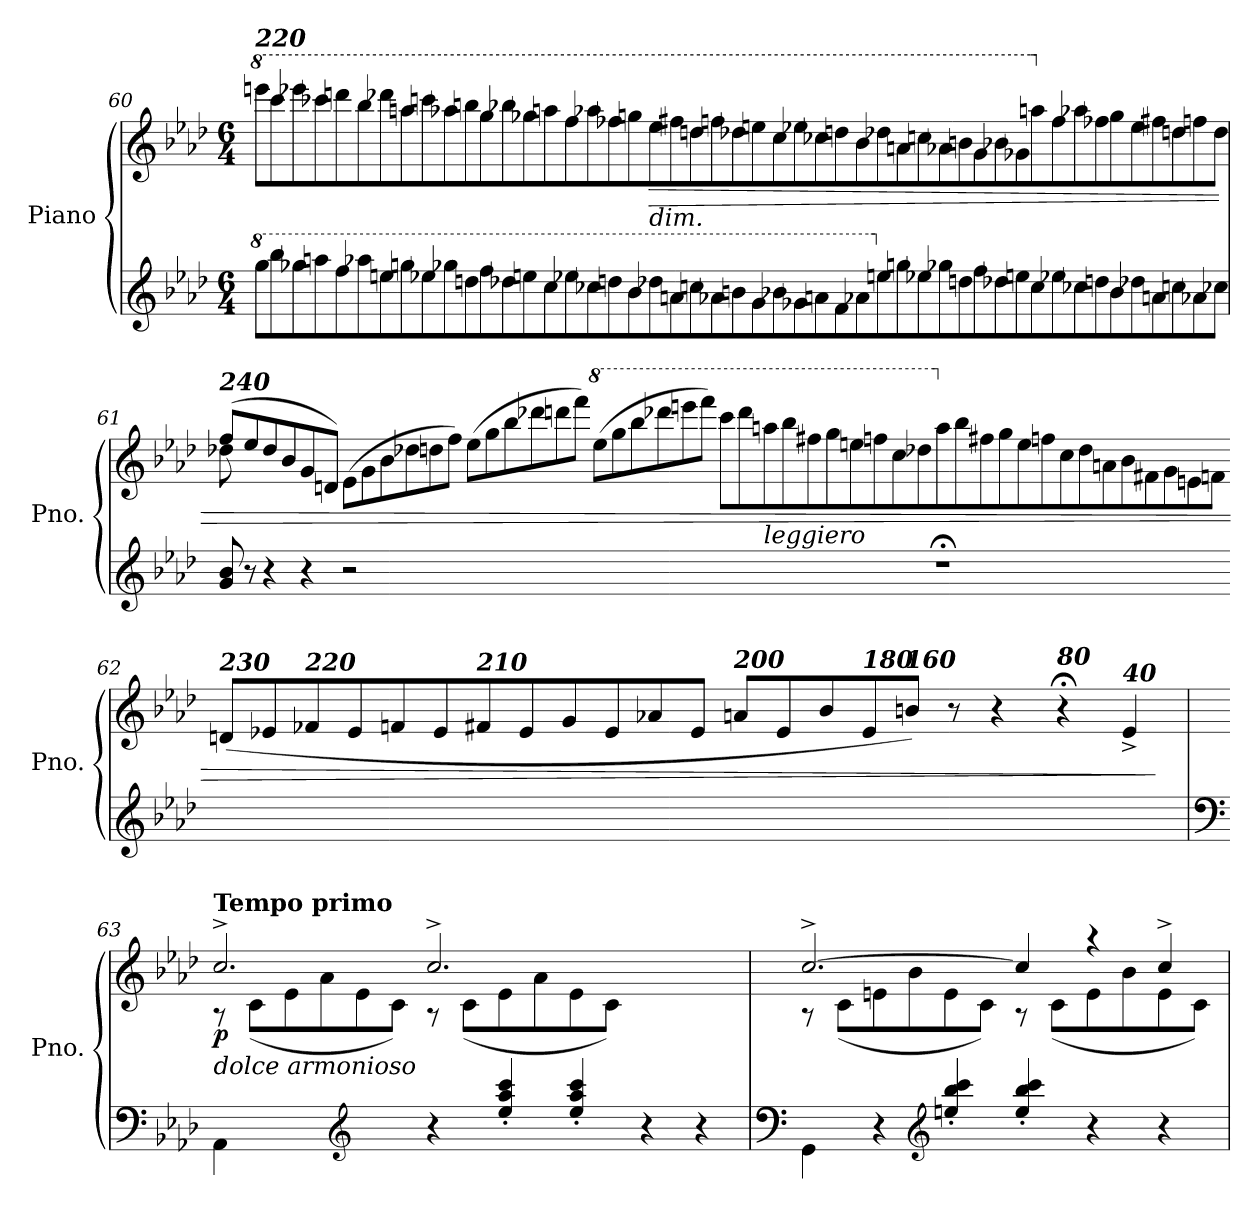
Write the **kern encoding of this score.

**kern	**kern	**dynam
*part1	*part1	*part1
*staff2	*staff1	*staff1/2
*I"Piano	*	*
*I'Pno.	*	*
*clefG2	*clefG2	*
*k[b-e-a-d-]	*k[b-e-a-d-]	*
*M6/4	*M6/4	*
*8va	*	*
*	*8va	*
=60	=60	=60
!	!LO:TX:a:Bi:t=220	!
8ggg!\L	8eeeen!\L	.
8bbb-!\	8cccc!\	.
8ggg-X!\	8eeee-X!\	.
8aaan!\	8cccc-X!\	.
8fff!\	8ddddn!\	.
8aaa-X!\	8bbb-!\	.
8eeen!\	8dddd-X!\	.
8gggn!\	8aaan!\	.
8eee-X!\	8ccccn!\	.
8ggg-X!\	8aaa-X!\	.
8dddn!\	8bbbn!\	.
8fff!\	8ggg!\	.
8ddd-X!\	8bbb-X!\	.
8eeen!\	8ggg-X!\	.
8ccc!\	8aaan!\	.
8eee-X!\	8fff!\	.
8ccc-X!\	8aaa-X!\	.
8dddn!\	8fff-X!\	.
8bb-!\	8gggn!\	.
!	!LO:TX:b:i:t=dim.	!
!	!	!LO:HP:b
8ddd-X!\	8eee-!\	>
8aan!\	8fff#X!\	.
8cccn!\	8dddn!\	.
8aa-X!\	8fffn!\	.
8bbn!\	8ddd-X!\	.
8gg!\	8eeen!\	.
8bb-X!\	8ccc!\	.
8gg-X!\	8eee-X!\	.
8aan!\	8ccc-X!\	.
8ff!\	8dddn!\	.
8aa-X!\	8bb-!\	.
*X8va	*	*
8een!\	8ddd-X!\	.
8ggn!\	8aan!\	.
8ee-X!\	8cccn!\	.
8gg-X!\	8aa-X!\	.
8ddn!\	8bbn!\	.
8ff!\	8gg!\	.
8dd-X!\	8bb-X!\	.
8een!\	8gg-X!\	.
*	*X8va	*
8cc!\	8aan!\	.
8ee-X!\	8ff!\	.
8cc-X!\	8aa-X!\	.
8ddn!\	8ff-X!\	.
8b-!\	8gg!\	.
8dd-X!\	8ee-!\	.
8an!\	8ff#X!\	.
8ccn!\	8ddn!\	.
8a-X!\	8ffn!\	.
8cc-X!\J	8dd!\J	.
=61	=61	=61
*	*^	*
!	!LO:TX:a:Bi:t=240	!	!
8g!/ 8b-!/	(>8ff!/L	8dd-X!\	.
8r	8ee-!/	1ryy	.
4r	8dd-!/	.	.
.	8b-!/	.	.
4r	8g!/	.	.
.	8dn!/J)	.	.
2r	(>8e-!\L	.	.
.	8g!\	.	.
.	8b-!\	.	.
.	8dd-X!\	1ryy	.
4ryy	8ddn!\	.	.
.	8ff!\J)	.	.
4ryy	(>8ee-!\L	.	.
.	8gg!\	.	.
4ryy	8bb-!\	.	.
.	8ddd-X!\	.	.
0ryy	8dddn!\	.	.
.	8fff!\J)	1ryy	.
*	*8va	*	*
.	(>8eee-!\L	.	.
.	8ggg!\	.	.
.	8bbb-!\	.	.
.	8dddd-X!\	.	.
.	8eeeen!\	.	.
.	8ffff!\J)	.	.
.	8cccc!\L	.	.
.	8dddd-!\	1ryy	.
!	!LO:TX:b:i:t=leggiero	!	!
.	8aaan!\	.	.
.	8bbb-!\	.	.
.	8fff#X!\	.	.
.	8ggg!\	.	.
.	8eeen!\	.	.
.	8fffn!\	.	.
4ryy	8ccc!\	.	.
.	8ddd-X!\	1...ryy	.
*	*X8va	*	*
1r;<	8aa!\	.	.
.	8bb-!\	.	.
.	8ff#X!\	.	.
.	8gg!\	.	.
.	8ee!\	.	.
.	8ffn!\	.	.
.	8cc!\	.	.
.	8dd-!\	.	.
4ryy	8an!\	.	.
.	8b-!\	.	.
2ryy	8f#X!\	.	.
.	8g!\	.	.
.	8en!\	.	.
.	8fn!\J	.	.
*	*v	*v	*
=62-	=62-	=62-
!	!LO:TX:a:Bi:t=230	!
1.ryy	(<8dn!/L	.
.	8e-X!/	.
!	!LO:TX:a:Bi:t=220	!
.	8f-X!/	.
.	8e-!/	.
.	8fn!/	.
.	8e-!/	.
!	!LO:TX:a:Bi:t=210	!
.	8f#X!/	.
.	8e-!/	.
.	8g!/	.
.	8e-!/	.
.	8a-X!/	.
.	8e-!/J	.
!	!LO:TX:a:Bi:t=200	!
4ryy	8an!/L	.
.	8e-!/	.
4ryy	8b-!/	.
!	!LO:TX:a:Bi:t=180	!
.	8e-!/	.
!	!LO:TX:a:Bi:t=160	!
1ryy	8bn!/J)	.
.	8r	.
.	4r	.
!	!LO:TX:a:Bi:t=80	!
.	4r;<	.
!	!LO:TX:a:Bi:t=40	!
.	4e-^/	.
.	.	]
=63	=63	=63
*clefF4	*	*
*	*^	*
!	!LO:TX:a:B:t=Tempo primo	!	!
!	!LO:TX:b:i:t=dolce armonioso	!	!
!	!	!	!LO:DY:b
4AA-\	2.cc^/	8r	p
.	.	(<8c\L	.
2ryy	.	8e-\	.
.	.	8a-\	.
*clefG2	*	*	*
.	.	8e-\	.
.	.	8c\J)	.
4r	2.cc^/	8r	.
.	.	(<8c\L	.
4ee-/' 4aa-/' 4ccc/'	.	8e-\	.
.	.	8a-\	.
4ee-/' 4aa-/' 4ccc/'	.	8e-\	.
.	.	8c\J)	.
4r	2ryy	2ryy	.
4r	.	.	.
=64	=64	=64	=64
*clefF4	*	*	*
4GG\	[2.cc^/	8r	.
.	.	(<8c\L	.
4r	.	8en\	.
.	.	8b-\	.
*clefG2	*	*	*
4een/' 4bb-/' 4ccc/'	.	8e\	.
.	.	8c\J)	.
4ee/' 4bb-/' 4ccc/'	4cc/]	8r	.
.	.	(<8c\L	.
4r	4r	8e\	.
.	.	8b-\	.
4r	4cc^/	8e\	.
.	.	8c\J)	.
*	*v	*v	*
=	=	=
*-	*-	*-
